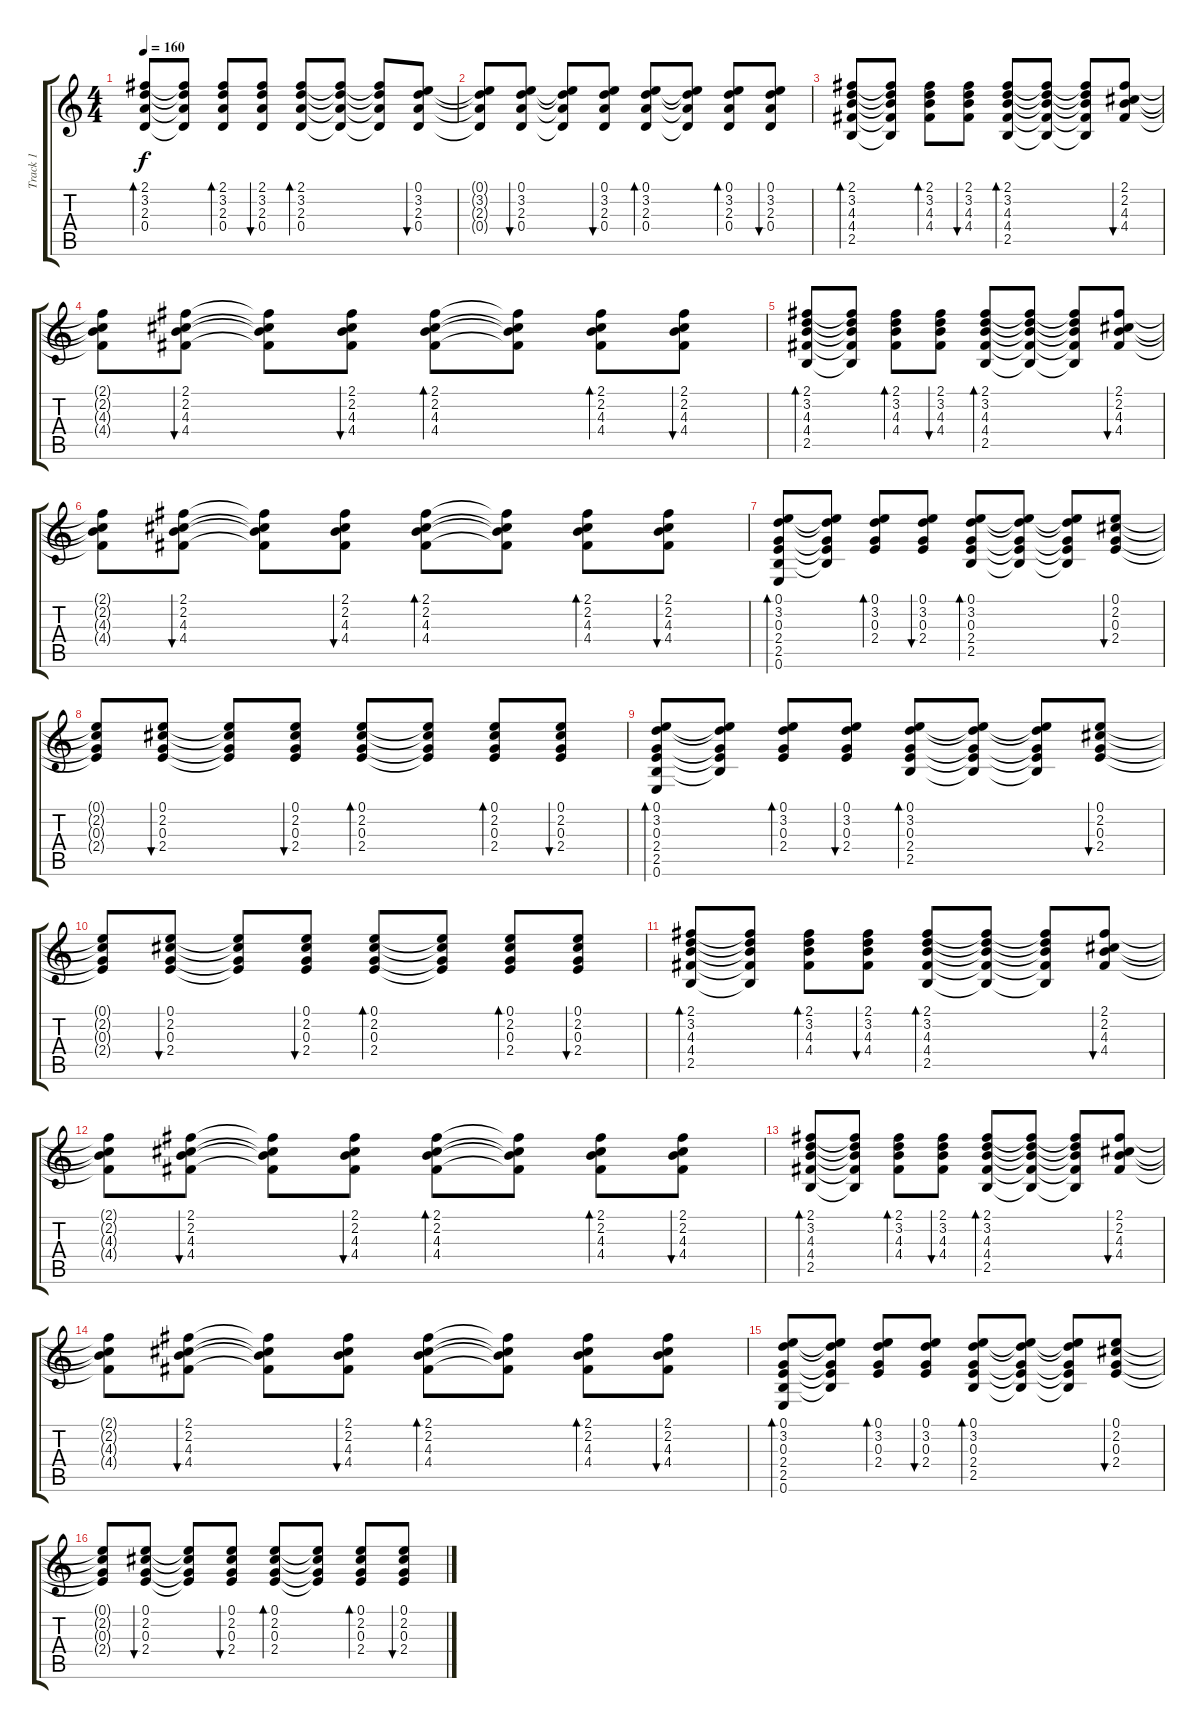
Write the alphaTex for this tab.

\track ("Track 1" "Track 1") {instrument acousticguitarsteel}
\staff {score tabs}
\tuning (E4 B3 G3 D3 A2 E2) {hide}
\ts (4 4)
\tempo 160
\clef g2
\ks c
(2.1 3.2 2.3 0.4).8{bd 60 dy f} (2.1{t} 3.2{t} 2.3{t} 0.4{t}).8 (2.1 3.2 2.3 0.4).8{bd 60} (2.1 3.2 2.3 0.4).8{bu 60} (2.1 3.2 2.3 0.4).8{bd 60} (2.1{t} 3.2{t} 2.3{t} 0.4{t}).8 (2.1{t} 3.2{t} 2.3{t} 0.4{t}).8 (0.1 3.2 2.3 0.4).8{bu 60} |
(0.1{t} 3.2{t} 2.3{t} 0.4{t}).8 (0.1 3.2 2.3 0.4).8{bu 60} (0.1{t} 3.2{t} 2.3{t} 0.4{t}).8 (0.1 3.2 2.3 0.4).8{bu 60} (0.1 3.2 2.3 0.4).8{bd 60} (0.1{t} 3.2{t} 2.3{t} 0.4{t}).8 (0.1 3.2 2.3 0.4).8{bd 60} (0.1 3.2 2.3 0.4).8{bu 60} |
(2.1 3.2 4.3 4.4 2.5).8{bd 60} (2.1{t} 3.2{t} 4.3{t} 4.4{t} 2.5{t}).8 (2.1 3.2 4.3 4.4).8{bd 60} (2.1 3.2 4.3 4.4).8{bu 60} (2.1 3.2 4.3 4.4 2.5).8{bd 60} (2.1{t} 3.2{t} 4.3{t} 4.4{t} 2.5{t}).8 (2.1{t} 3.2{t} 4.3{t} 4.4{t} 2.5{t}).8 (2.1 2.2 4.3 4.4).8{bu 60} |
(2.1{t} 2.2{t} 4.3{t} 4.4{t}).8 (2.1 2.2 4.3 4.4).8{bu 60} (2.1{t} 2.2{t} 4.3{t} 4.4{t}).8 (2.1 2.2 4.3 4.4).8{bu 60} (2.1 2.2 4.3 4.4).8{bd 60} (2.1{t} 2.2{t} 4.3{t} 4.4{t}).8 (2.1 2.2 4.3 4.4).8{bd 60} (2.1 2.2 4.3 4.4).8{bu 60} |
(2.1 3.2 4.3 4.4 2.5).8{bd 60} (2.1{t} 3.2{t} 4.3{t} 4.4{t} 2.5{t}).8 (2.1 3.2 4.3 4.4).8{bd 60} (2.1 3.2 4.3 4.4).8{bu 60} (2.1 3.2 4.3 4.4 2.5).8{bd 60} (2.1{t} 3.2{t} 4.3{t} 4.4{t} 2.5{t}).8 (2.1{t} 3.2{t} 4.3{t} 4.4{t} 2.5{t}).8 (2.1 2.2 4.3 4.4).8{bu 60} |
(2.1{t} 2.2{t} 4.3{t} 4.4{t}).8 (2.1 2.2 4.3 4.4).8{bu 60} (2.1{t} 2.2{t} 4.3{t} 4.4{t}).8 (2.1 2.2 4.3 4.4).8{bu 60} (2.1 2.2 4.3 4.4).8{bd 60} (2.1{t} 2.2{t} 4.3{t} 4.4{t}).8 (2.1 2.2 4.3 4.4).8{bd 60} (2.1 2.2 4.3 4.4).8{bu 60} |
(0.1 3.2 0.3 2.4 2.5 0.6).8{bd 60} (0.1{t} 3.2{t} 0.3{t} 2.4{t} 2.5{t}).8 (0.1 3.2 0.3 2.4).8{bd 60} (0.1 3.2 0.3 2.4).8{bu 60} (0.1 3.2 0.3 2.4 2.5).8{bd 60} (0.1{t} 3.2{t} 0.3{t} 2.4{t} 2.5{t}).8 (0.1{t} 3.2{t} 0.3{t} 2.4{t} 2.5{t}).8 (0.1 2.2 0.3 2.4).8{bu 60} |
(0.1{t} 2.2{t} 0.3{t} 2.4{t}).8 (0.1 2.2 0.3 2.4).8{bu 60} (0.1{t} 2.2{t} 0.3{t} 2.4{t}).8 (0.1 2.2 0.3 2.4).8{bu 60} (0.1 2.2 0.3 2.4).8{bd 60} (0.1{t} 2.2{t} 0.3{t} 2.4{t}).8 (0.1 2.2 0.3 2.4).8{bd 60} (0.1 2.2 0.3 2.4).8{bu 60} |
(0.1 3.2 0.3 2.4 2.5 0.6).8{bd 60} (0.1{t} 3.2{t} 0.3{t} 2.4{t} 2.5{t}).8 (0.1 3.2 0.3 2.4).8{bd 60} (0.1 3.2 0.3 2.4).8{bu 60} (0.1 3.2 0.3 2.4 2.5).8{bd 60} (0.1{t} 3.2{t} 0.3{t} 2.4{t} 2.5{t}).8 (0.1{t} 3.2{t} 0.3{t} 2.4{t} 2.5{t}).8 (0.1 2.2 0.3 2.4).8{bu 60} |
(0.1{t} 2.2{t} 0.3{t} 2.4{t}).8 (0.1 2.2 0.3 2.4).8{bu 60} (0.1{t} 2.2{t} 0.3{t} 2.4{t}).8 (0.1 2.2 0.3 2.4).8{bu 60} (0.1 2.2 0.3 2.4).8{bd 60} (0.1{t} 2.2{t} 0.3{t} 2.4{t}).8 (0.1 2.2 0.3 2.4).8{bd 60} (0.1 2.2 0.3 2.4).8{bu 60} |
(2.1 3.2 4.3 4.4 2.5).8{bd 60} (2.1{t} 3.2{t} 4.3{t} 4.4{t} 2.5{t}).8 (2.1 3.2 4.3 4.4).8{bd 60} (2.1 3.2 4.3 4.4).8{bu 60} (2.1 3.2 4.3 4.4 2.5).8{bd 60} (2.1{t} 3.2{t} 4.3{t} 4.4{t} 2.5{t}).8 (2.1{t} 3.2{t} 4.3{t} 4.4{t} 2.5{t}).8 (2.1 2.2 4.3 4.4).8{bu 60} |
(2.1{t} 2.2{t} 4.3{t} 4.4{t}).8 (2.1 2.2 4.3 4.4).8{bu 60} (2.1{t} 2.2{t} 4.3{t} 4.4{t}).8 (2.1 2.2 4.3 4.4).8{bu 60} (2.1 2.2 4.3 4.4).8{bd 60} (2.1{t} 2.2{t} 4.3{t} 4.4{t}).8 (2.1 2.2 4.3 4.4).8{bd 60} (2.1 2.2 4.3 4.4).8{bu 60} |
(2.1 3.2 4.3 4.4 2.5).8{bd 60} (2.1{t} 3.2{t} 4.3{t} 4.4{t} 2.5{t}).8 (2.1 3.2 4.3 4.4).8{bd 60} (2.1 3.2 4.3 4.4).8{bu 60} (2.1 3.2 4.3 4.4 2.5).8{bd 60} (2.1{t} 3.2{t} 4.3{t} 4.4{t} 2.5{t}).8 (2.1{t} 3.2{t} 4.3{t} 4.4{t} 2.5{t}).8 (2.1 2.2 4.3 4.4).8{bu 60} |
(2.1{t} 2.2{t} 4.3{t} 4.4{t}).8 (2.1 2.2 4.3 4.4).8{bu 60} (2.1{t} 2.2{t} 4.3{t} 4.4{t}).8 (2.1 2.2 4.3 4.4).8{bu 60} (2.1 2.2 4.3 4.4).8{bd 60} (2.1{t} 2.2{t} 4.3{t} 4.4{t}).8 (2.1 2.2 4.3 4.4).8{bd 60} (2.1 2.2 4.3 4.4).8{bu 60} |
(0.1 3.2 0.3 2.4 2.5 0.6).8{bd 60} (0.1{t} 3.2{t} 0.3{t} 2.4{t} 2.5{t}).8 (0.1 3.2 0.3 2.4).8{bd 60} (0.1 3.2 0.3 2.4).8{bu 60} (0.1 3.2 0.3 2.4 2.5).8{bd 60} (0.1{t} 3.2{t} 0.3{t} 2.4{t} 2.5{t}).8 (0.1{t} 3.2{t} 0.3{t} 2.4{t} 2.5{t}).8 (0.1 2.2 0.3 2.4).8{bu 60} |
(0.1{t} 2.2{t} 0.3{t} 2.4{t}).8 (0.1 2.2 0.3 2.4).8{bu 60} (0.1{t} 2.2{t} 0.3{t} 2.4{t}).8 (0.1 2.2 0.3 2.4).8{bu 60} (0.1 2.2 0.3 2.4).8{bd 60} (0.1{t} 2.2{t} 0.3{t} 2.4{t}).8 (0.1 2.2 0.3 2.4).8{bd 60} (0.1 2.2 0.3 2.4).8{bu 60}
